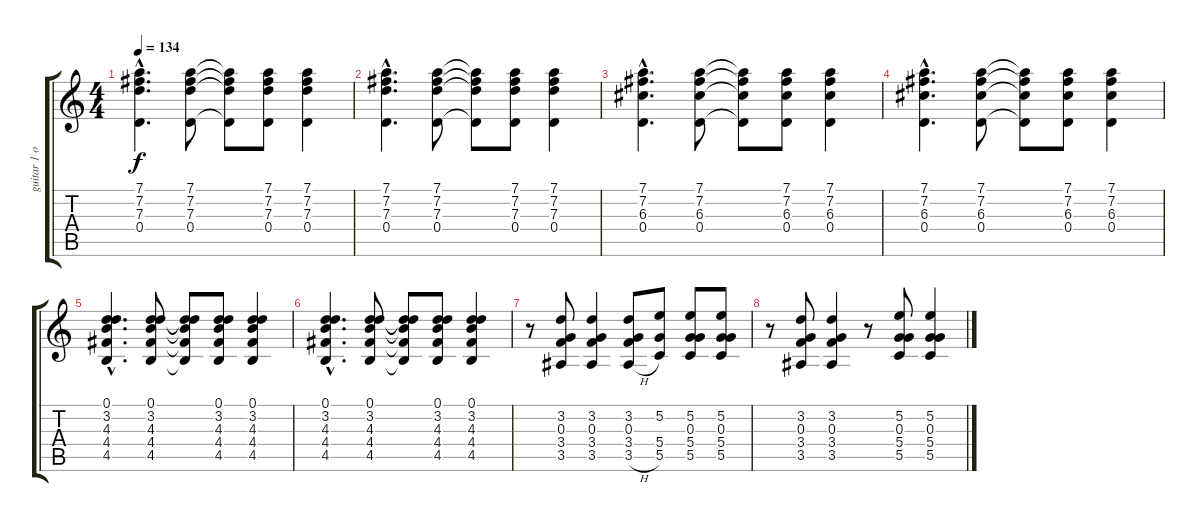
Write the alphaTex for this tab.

\track ("guitar 1 open G" "guitar 1 o") {instrument electricguitarjazz}
\staff {score tabs}
\tuning (D4 B3 G3 D3 G2 D2) {hide}
\ts (4 4)
\tempo 134
\clef g2
\ks c
(7.1{hac} 7.2{hac} 7.3{hac} 0.4{hac}).4{d dy f} (7.1 7.2 7.3 0.4).8 (7.1{t} 7.2{t} 7.3{t} 0.4{t}).8 (7.1 7.2 7.3 0.4).8 (7.1 7.2 7.3 0.4).4 |
(7.1{hac} 7.2{hac} 7.3{hac} 0.4{hac}).4{d} (7.1 7.2 7.3 0.4).8 (7.1{t} 7.2{t} 7.3{t} 0.4{t}).8 (7.1 7.2 7.3 0.4).8 (7.1 7.2 7.3 0.4).4 |
(7.1{hac} 7.2{hac} 6.3{hac} 0.4{hac}).4{d} (7.1 7.2 6.3 0.4).8 (7.1{t} 7.2{t} 6.3{t} 0.4{t}).8 (7.1 7.2 6.3 0.4).8 (7.1 7.2 6.3 0.4).4 |
(7.1{hac} 7.2{hac} 6.3{hac} 0.4{hac}).4{d} (7.1 7.2 6.3 0.4).8 (7.1{t} 7.2{t} 6.3{t} 0.4{t}).8 (7.1 7.2 6.3 0.4).8 (7.1 7.2 6.3 0.4).4 |
(0.1{hac} 3.2{hac} 4.3{hac} 4.4{hac} 4.5{hac}).4{d} (0.1 3.2 4.3 4.4 4.5).8 (0.1{t} 3.2{t} 4.3{t} 4.4{t} 4.5{t}).8 (0.1 3.2 4.3 4.4 4.5).8 (0.1 3.2 4.3 4.4 4.5).4 |
(0.1{hac} 3.2{hac} 4.3{hac} 4.4{hac} 4.5{hac}).4{d} (0.1 3.2 4.3 4.4 4.5).8 (0.1{t} 3.2{t} 4.3{t} 4.4{t} 4.5{t}).8 (0.1 3.2 4.3 4.4 4.5).8 (0.1 3.2 4.3 4.4 4.5).4 |
r.8 (3.2 0.3 3.4 3.5).8 (3.2 0.3 3.4 3.5).4 (3.2 0.3 3.4 3.5{h}).8 (5.2 5.4 5.5).8 (5.2 0.3 5.4 5.5).8 (5.2 0.3 5.4 5.5).8 |
r.8 (3.2 0.3 3.4 3.5).8 (3.2 0.3 3.4 3.5).4 r.8 (5.2 0.3 5.4 5.5).8 (5.2 0.3 5.4 5.5).4
